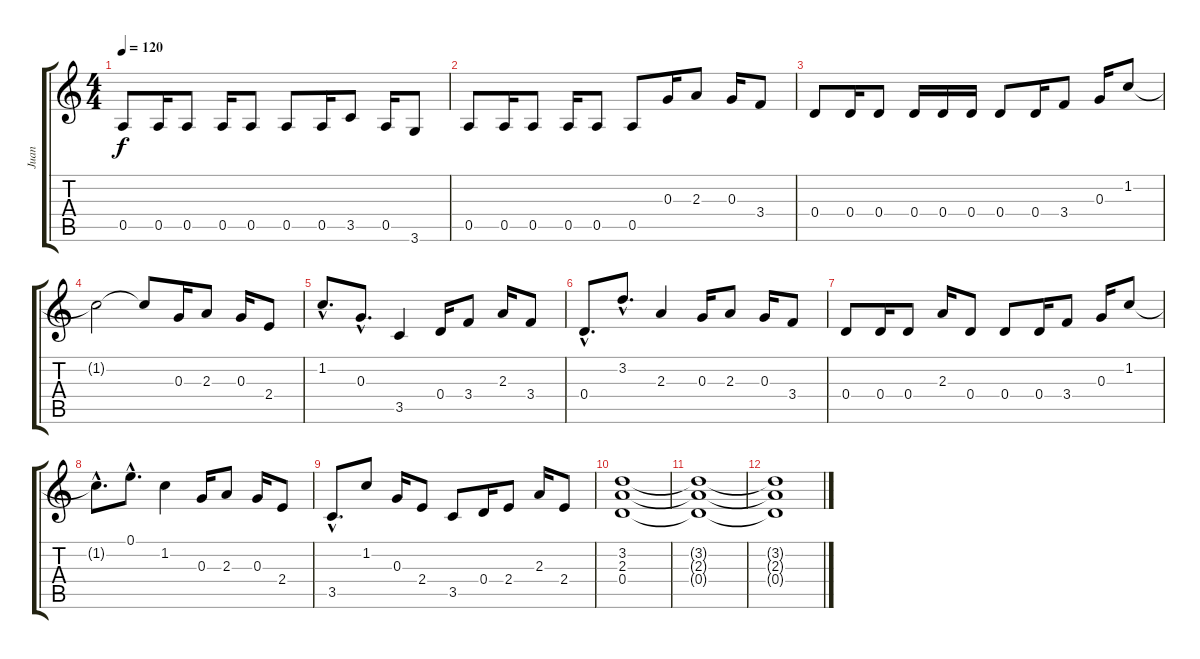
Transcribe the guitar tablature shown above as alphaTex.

\track ("Juan " "Juan ") {instrument distortionguitar}
\staff {score tabs}
\tuning (E4 B3 G3 D3 A2 E2) {hide}
\ts (4 4)
\tempo 120
\clef g2
\ks c
0.5.8{dy f} 0.5.16 0.5.8 0.5.16 0.5.8 0.5.8 0.5.16 3.5.8 0.5.16 3.6.8 |
0.5.8 0.5.16 0.5.8 0.5.16 0.5.8 0.5.8 0.3.16 2.3.8 0.3.16 3.4.8 |
0.4.8 0.4.16 0.4.8 0.4.16 0.4.16 0.4.16 0.4.8 0.4.16 3.4.8 0.3.16 1.2.8 |
1.2{t}.2 1.2{t}.8 0.3.16 2.3.8 0.3.16 2.4.8 |
1.2{hac}.8{d} 0.3{hac}.8{d} 3.5.4 0.4.16 3.4.8 2.3.16 3.4.8 |
0.4{hac}.8{d} 3.2{hac}.8{d} 2.3.4 0.3.16 2.3.8 0.3.16 3.4.8 |
0.4.8 0.4.16 0.4.8 2.3.16 0.4.8 0.4.8 0.4.16 3.4.8 0.3.16 1.2.8 |
1.2{hac t}.8{d} 0.1{hac}.8{d} 1.2.4 0.3.16 2.3.8 0.3.16 2.4.8 |
3.5{hac}.8{d} 1.2.8 0.3.16 2.4.8 3.5.8 0.4.16 2.4.8 2.3.16 2.4.8 |
(3.2 2.3 0.4).1 |
(3.2{t} 2.3{t} 0.4{t}).1 |
(3.2{t} 2.3{t} 0.4{t}).1
